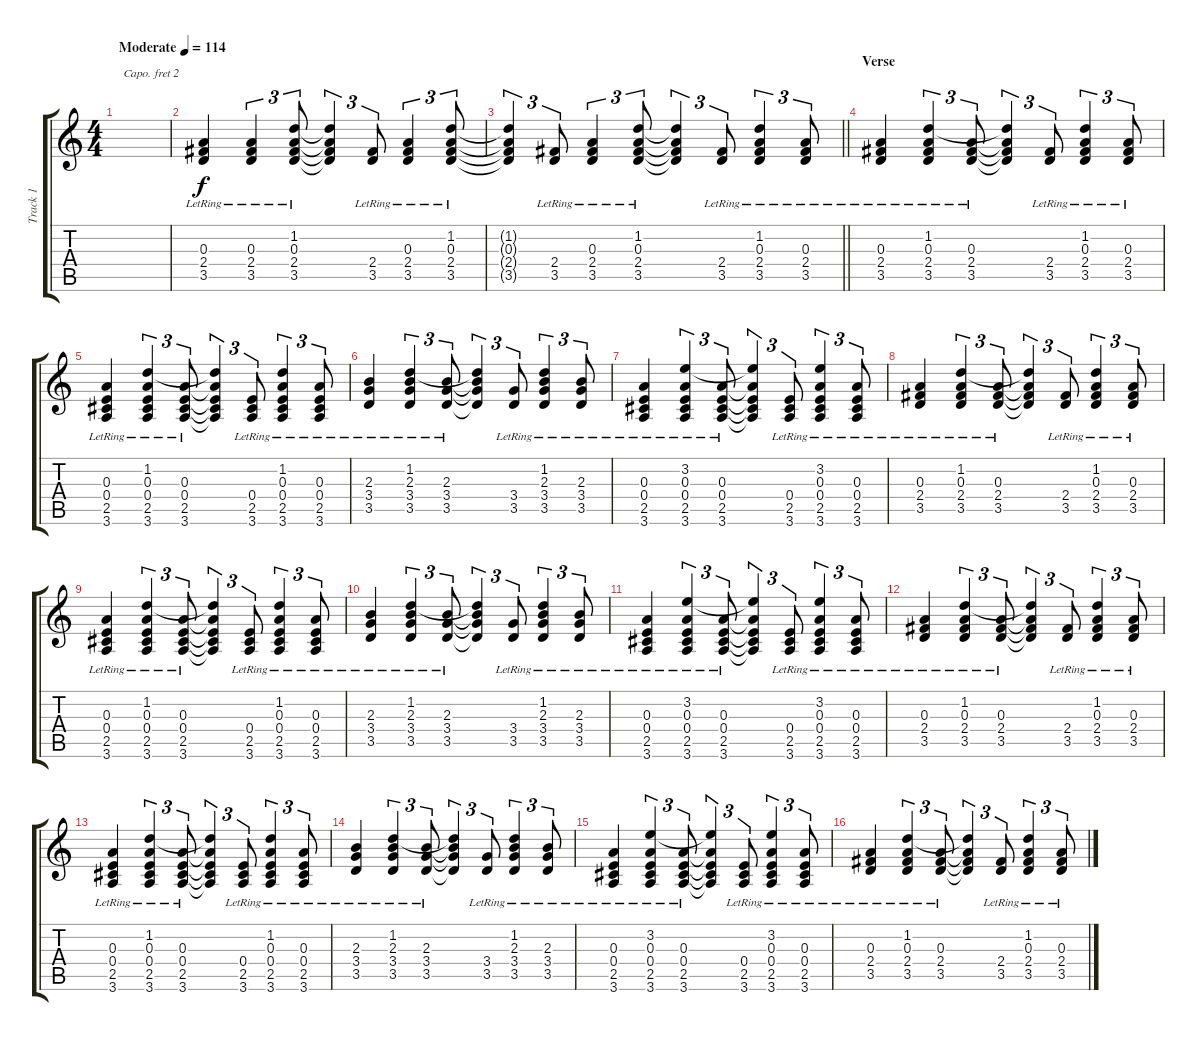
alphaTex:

\track ("Track 1" "Track 1") {instrument acousticguitarsteel}
\staff {score tabs}
\capo 2
\tuning (E4 B3 G3 D3 A2 E2) {hide}
\ts (4 4)
\tempo (114 "Moderate")
\clef g2
\ks c
|
(0.3{lr} 2.4{lr} 3.5{lr}).4{volume 13} (0.3{lr} 2.4{lr} 3.5{lr}).4{tu (3 2)} (1.2{lr} 0.3{lr} 2.4{lr} 3.5{lr}).8{tu (3 2)} (1.2{t} 0.3{t} 2.4{t} 3.5{t}).4{tu (3 2)} (2.4{lr} 3.5{lr}).8{tu (3 2)} (0.3{lr} 2.4{lr} 3.5{lr}).4{tu (3 2)} (1.2{lr} 0.3{lr} 2.4{lr} 3.5{lr}).8{tu (3 2)} |
\barLineRight lightlight
(1.2{t} 0.3{t} 2.4{t} 3.5{t}).4{tu (3 2)} (2.4{lr} 3.5{lr}).8{tu (3 2)} (0.3{lr} 2.4{lr} 3.5{lr}).4{tu (3 2)} (1.2{lr} 0.3{lr} 2.4{lr} 3.5{lr}).8{tu (3 2)} (1.2{t} 0.3{t} 2.4{t} 3.5{t}).4{tu (3 2)} (2.4{lr} 3.5{lr}).8{tu (3 2)} (1.2{lr} 0.3{lr} 2.4{lr} 3.5{lr}).4{tu (3 2)} (0.3{lr} 2.4{lr} 3.5{lr}).8{tu (3 2)} |
\section ("" "Verse")
(0.3{lr} 2.4{lr} 3.5{lr}).4 (1.2{lr} 0.3{lr} 2.4{lr} 3.5{lr}).4{tu (3 2)} (0.3{lr} 2.4{lr} 3.5{lr}).8{tu (3 2)} (1.2{t} 0.3{t} 2.4{t} 3.5{t}).4{tu (3 2)} (2.4{lr} 3.5{lr}).8{tu (3 2)} (1.2{lr} 0.3{lr} 2.4{lr} 3.5{lr}).4{tu (3 2)} (0.3{lr} 2.4{lr} 3.5{lr}).8{tu (3 2)} |
(0.3{lr} 0.4{lr} 2.5{lr} 3.6).4 (1.2{lr} 0.3{lr} 0.4{lr} 2.5{lr} 3.6).4{tu (3 2)} (0.3{lr} 0.4{lr} 2.5{lr} 3.6).8{tu (3 2)} (1.2{t} 0.3{t} 0.4{t} 2.5{t} 3.6{t}).4{tu (3 2)} (0.4{lr} 2.5{lr} 3.6).8{tu (3 2)} (1.2{lr} 0.3{lr} 0.4{lr} 2.5{lr} 3.6).4{tu (3 2)} (0.3{lr} 0.4{lr} 2.5{lr} 3.6).8{tu (3 2)} |
(2.3{lr} 3.4{lr} 3.5{lr}).4 (1.2{lr} 2.3{lr} 3.4{lr} 3.5{lr}).4{tu (3 2)} (2.3{lr} 3.4{lr} 3.5{lr}).8{tu (3 2)} (1.2{t} 2.3{t} 3.4{t} 3.5{t}).4{tu (3 2)} (3.4{lr} 3.5{lr}).8{tu (3 2)} (1.2{lr} 2.3{lr} 3.4{lr} 3.5{lr}).4{tu (3 2)} (2.3{lr} 3.4{lr} 3.5{lr}).8{tu (3 2)} |
(0.3{lr} 0.4{lr} 2.5{lr} 3.6).4 (3.2{lr} 0.3{lr} 0.4{lr} 2.5{lr} 3.6).4{tu (3 2)} (0.3{lr} 0.4{lr} 2.5{lr} 3.6).8{tu (3 2)} (3.2{t} 0.3{t} 0.4{t} 2.5{t} 3.6{t}).4{tu (3 2)} (0.4{lr} 2.5{lr} 3.6).8{tu (3 2)} (3.2{lr} 0.3{lr} 0.4{lr} 2.5{lr} 3.6).4{tu (3 2)} (0.3{lr} 0.4{lr} 2.5{lr} 3.6).8{tu (3 2)} |
(0.3{lr} 2.4{lr} 3.5{lr}).4 (1.2{lr} 0.3{lr} 2.4{lr} 3.5{lr}).4{tu (3 2)} (0.3{lr} 2.4{lr} 3.5{lr}).8{tu (3 2)} (1.2{t} 0.3{t} 2.4{t} 3.5{t}).4{tu (3 2)} (2.4{lr} 3.5{lr}).8{tu (3 2)} (1.2{lr} 0.3{lr} 2.4{lr} 3.5{lr}).4{tu (3 2)} (0.3{lr} 2.4{lr} 3.5{lr}).8{tu (3 2)} |
(0.3{lr} 0.4{lr} 2.5{lr} 3.6).4 (1.2{lr} 0.3{lr} 0.4{lr} 2.5{lr} 3.6).4{tu (3 2)} (0.3{lr} 0.4{lr} 2.5{lr} 3.6).8{tu (3 2)} (1.2{t} 0.3{t} 0.4{t} 2.5{t} 3.6{t}).4{tu (3 2)} (0.4{lr} 2.5{lr} 3.6).8{tu (3 2)} (1.2{lr} 0.3{lr} 0.4{lr} 2.5{lr} 3.6).4{tu (3 2)} (0.3{lr} 0.4{lr} 2.5{lr} 3.6).8{tu (3 2)} |
(2.3{lr} 3.4{lr} 3.5{lr}).4 (1.2{lr} 2.3{lr} 3.4{lr} 3.5{lr}).4{tu (3 2)} (2.3{lr} 3.4{lr} 3.5{lr}).8{tu (3 2)} (1.2{t} 2.3{t} 3.4{t} 3.5{t}).4{tu (3 2)} (3.4{lr} 3.5{lr}).8{tu (3 2)} (1.2{lr} 2.3{lr} 3.4{lr} 3.5{lr}).4{tu (3 2)} (2.3{lr} 3.4{lr} 3.5{lr}).8{tu (3 2)} |
(0.3{lr} 0.4{lr} 2.5{lr} 3.6).4 (3.2{lr} 0.3{lr} 0.4{lr} 2.5{lr} 3.6).4{tu (3 2)} (0.3{lr} 0.4{lr} 2.5{lr} 3.6).8{tu (3 2)} (3.2{t} 0.3{t} 0.4{t} 2.5{t} 3.6{t}).4{tu (3 2)} (0.4{lr} 2.5{lr} 3.6).8{tu (3 2)} (3.2{lr} 0.3{lr} 0.4{lr} 2.5{lr} 3.6).4{tu (3 2)} (0.3{lr} 0.4{lr} 2.5{lr} 3.6).8{tu (3 2)} |
(0.3{lr} 2.4{lr} 3.5{lr}).4 (1.2{lr} 0.3{lr} 2.4{lr} 3.5{lr}).4{tu (3 2)} (0.3{lr} 2.4{lr} 3.5{lr}).8{tu (3 2)} (1.2{t} 0.3{t} 2.4{t} 3.5{t}).4{tu (3 2)} (2.4{lr} 3.5{lr}).8{tu (3 2)} (1.2{lr} 0.3{lr} 2.4{lr} 3.5{lr}).4{tu (3 2)} (0.3{lr} 2.4{lr} 3.5{lr}).8{tu (3 2)} |
(0.3{lr} 0.4{lr} 2.5{lr} 3.6).4 (1.2{lr} 0.3{lr} 0.4{lr} 2.5{lr} 3.6).4{tu (3 2)} (0.3{lr} 0.4{lr} 2.5{lr} 3.6).8{tu (3 2)} (1.2{t} 0.3{t} 0.4{t} 2.5{t} 3.6{t}).4{tu (3 2)} (0.4{lr} 2.5{lr} 3.6).8{tu (3 2)} (1.2{lr} 0.3{lr} 0.4{lr} 2.5{lr} 3.6).4{tu (3 2)} (0.3{lr} 0.4{lr} 2.5{lr} 3.6).8{tu (3 2)} |
(2.3{lr} 3.4{lr} 3.5{lr}).4 (1.2{lr} 2.3{lr} 3.4{lr} 3.5{lr}).4{tu (3 2)} (2.3{lr} 3.4{lr} 3.5{lr}).8{tu (3 2)} (1.2{t} 2.3{t} 3.4{t} 3.5{t}).4{tu (3 2)} (3.4{lr} 3.5{lr}).8{tu (3 2)} (1.2{lr} 2.3{lr} 3.4{lr} 3.5{lr}).4{tu (3 2)} (2.3{lr} 3.4{lr} 3.5{lr}).8{tu (3 2)} |
(0.3{lr} 0.4{lr} 2.5{lr} 3.6).4 (3.2{lr} 0.3{lr} 0.4{lr} 2.5{lr} 3.6).4{tu (3 2)} (0.3{lr} 0.4{lr} 2.5{lr} 3.6).8{tu (3 2)} (3.2{t} 0.3{t} 0.4{t} 2.5{t} 3.6{t}).4{tu (3 2)} (0.4{lr} 2.5{lr} 3.6).8{tu (3 2)} (3.2{lr} 0.3{lr} 0.4{lr} 2.5{lr} 3.6).4{tu (3 2)} (0.3{lr} 0.4{lr} 2.5{lr} 3.6).8{tu (3 2)} |
(0.3{lr} 2.4{lr} 3.5{lr}).4 (1.2{lr} 0.3{lr} 2.4{lr} 3.5{lr}).4{tu (3 2)} (0.3{lr} 2.4{lr} 3.5{lr}).8{tu (3 2)} (1.2{t} 0.3{t} 2.4{t} 3.5{t}).4{tu (3 2)} (2.4{lr} 3.5{lr}).8{tu (3 2)} (1.2{lr} 0.3{lr} 2.4{lr} 3.5{lr}).4{tu (3 2)} (0.3{lr} 2.4{lr} 3.5{lr}).8{tu (3 2)}
